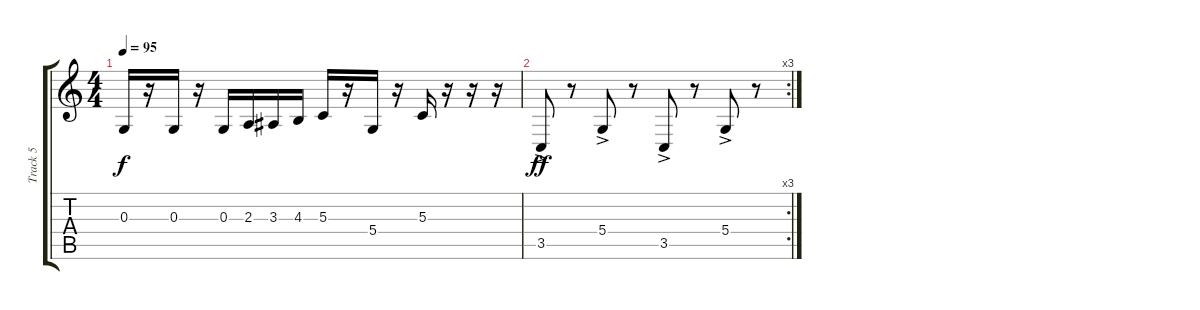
\track ("Track 5" "Track 5") {instrument trumpet}
\staff {score tabs}
\tuning (E4 B3 G3 D3 A2 E2) {hide}
\ts (4 4)
\tempo 95
\clef g2
\ks c
0.3.16{dy f} r.16 0.3.16 r.16 0.3.16 2.3.16 3.3.16 4.3.16 5.3.16 r.16 5.4.16 r.16 5.3.16 r.16 r.16 r.16 |
\rc 3
3.5{ac}.8{dy ff} r.8 5.4{ac}.8 r.8 3.5{ac}.8 r.8 5.4{ac}.8 r.8
